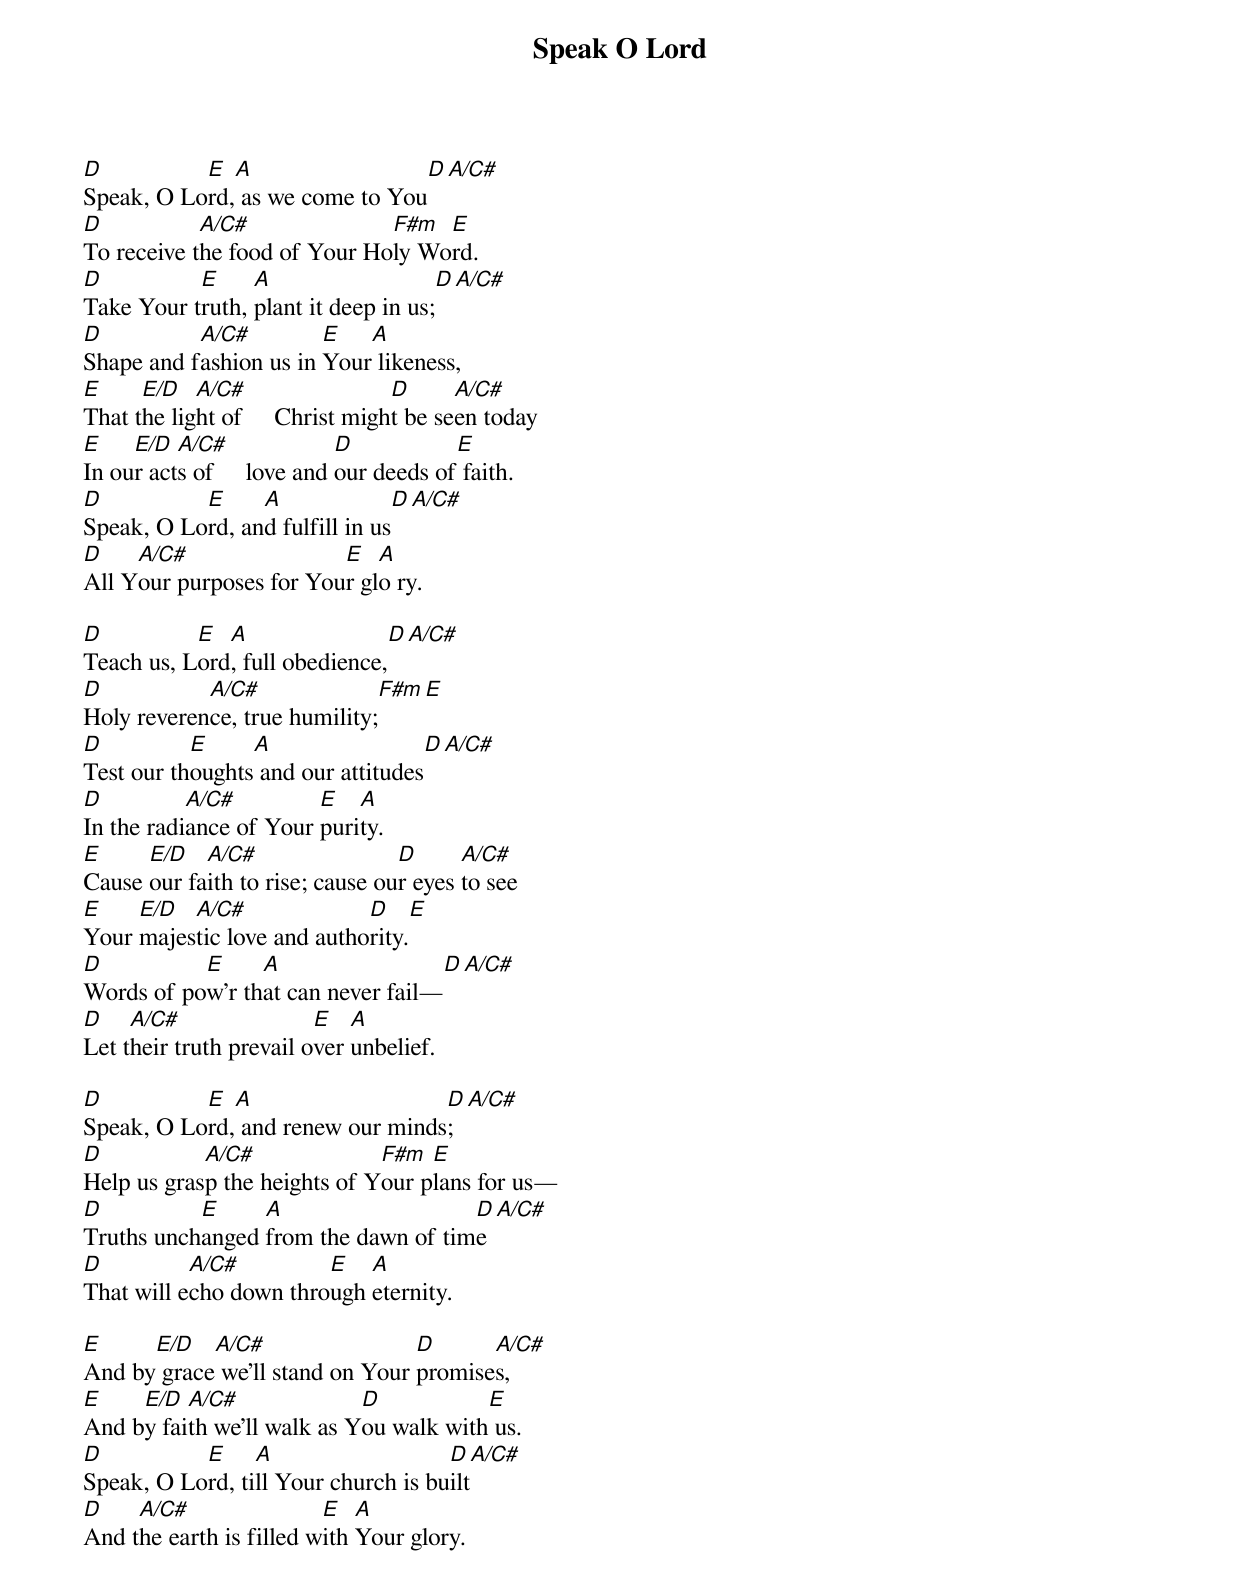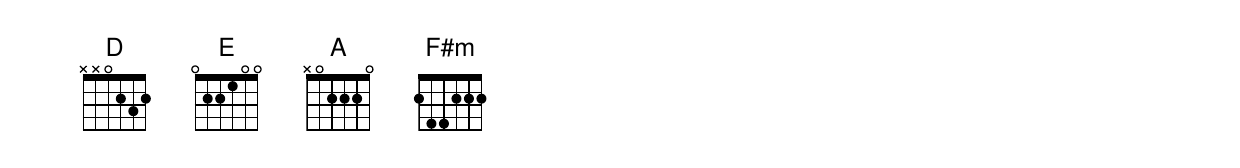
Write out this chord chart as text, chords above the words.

Speak O Lord

D          E  A                   D             A/C#
Speak, O Lord, as we come to You
D           A/C#              F#m  E
To receive the food of Your Holy Word.
D          E     A                   D           A/C#
Take Your truth, plant it deep in us;
D          A/C#         E   A
Shape and fashion us in Your likeness,
E     E/D   A/C#                 D      A/C#
That the light of     Christ might be seen today
E    E/D  A/C#              D           E
In our acts of     love and our deeds of faith.
D          E     A                   D    A/C#
Speak, O Lord, and fulfill in us
D    A/C#                E   A
All Your purposes for Your glo ry.

D          E  A                   D             A/C#
Teach us, Lord, full obedience,
D           A/C#              F#m  E
Holy reverence, true humility;
D          E     A                   D           A/C#
Test our thoughts and our attitudes
D          A/C#         E   A
In the radiance of Your purity.
E     E/D   A/C#                 D      A/C#
Cause our faith to rise; cause our eyes to see
E    E/D  A/C#              D           E
Your majestic love and authority.
D          E     A                   D    A/C#
Words of pow'r that can never fail—
D    A/C#                E   A
Let their truth prevail over unbelief.

D          E  A                   D             A/C#
Speak, O Lord, and renew our minds;
D           A/C#              F#m  E
Help us grasp the heights of Your plans for us—
D          E     A                   D           A/C#
Truths unchanged from the dawn of time
D          A/C#         E   A
That will echo down through eternity.

E     E/D   A/C#                 D      A/C#
And by grace we'll stand on Your promises,
E    E/D  A/C#              D           E
And by faith we'll walk as You walk with us.
D          E     A                   D    A/C#
Speak, O Lord, till Your church is built
D    A/C#                E   A
And the earth is filled with Your glory.
